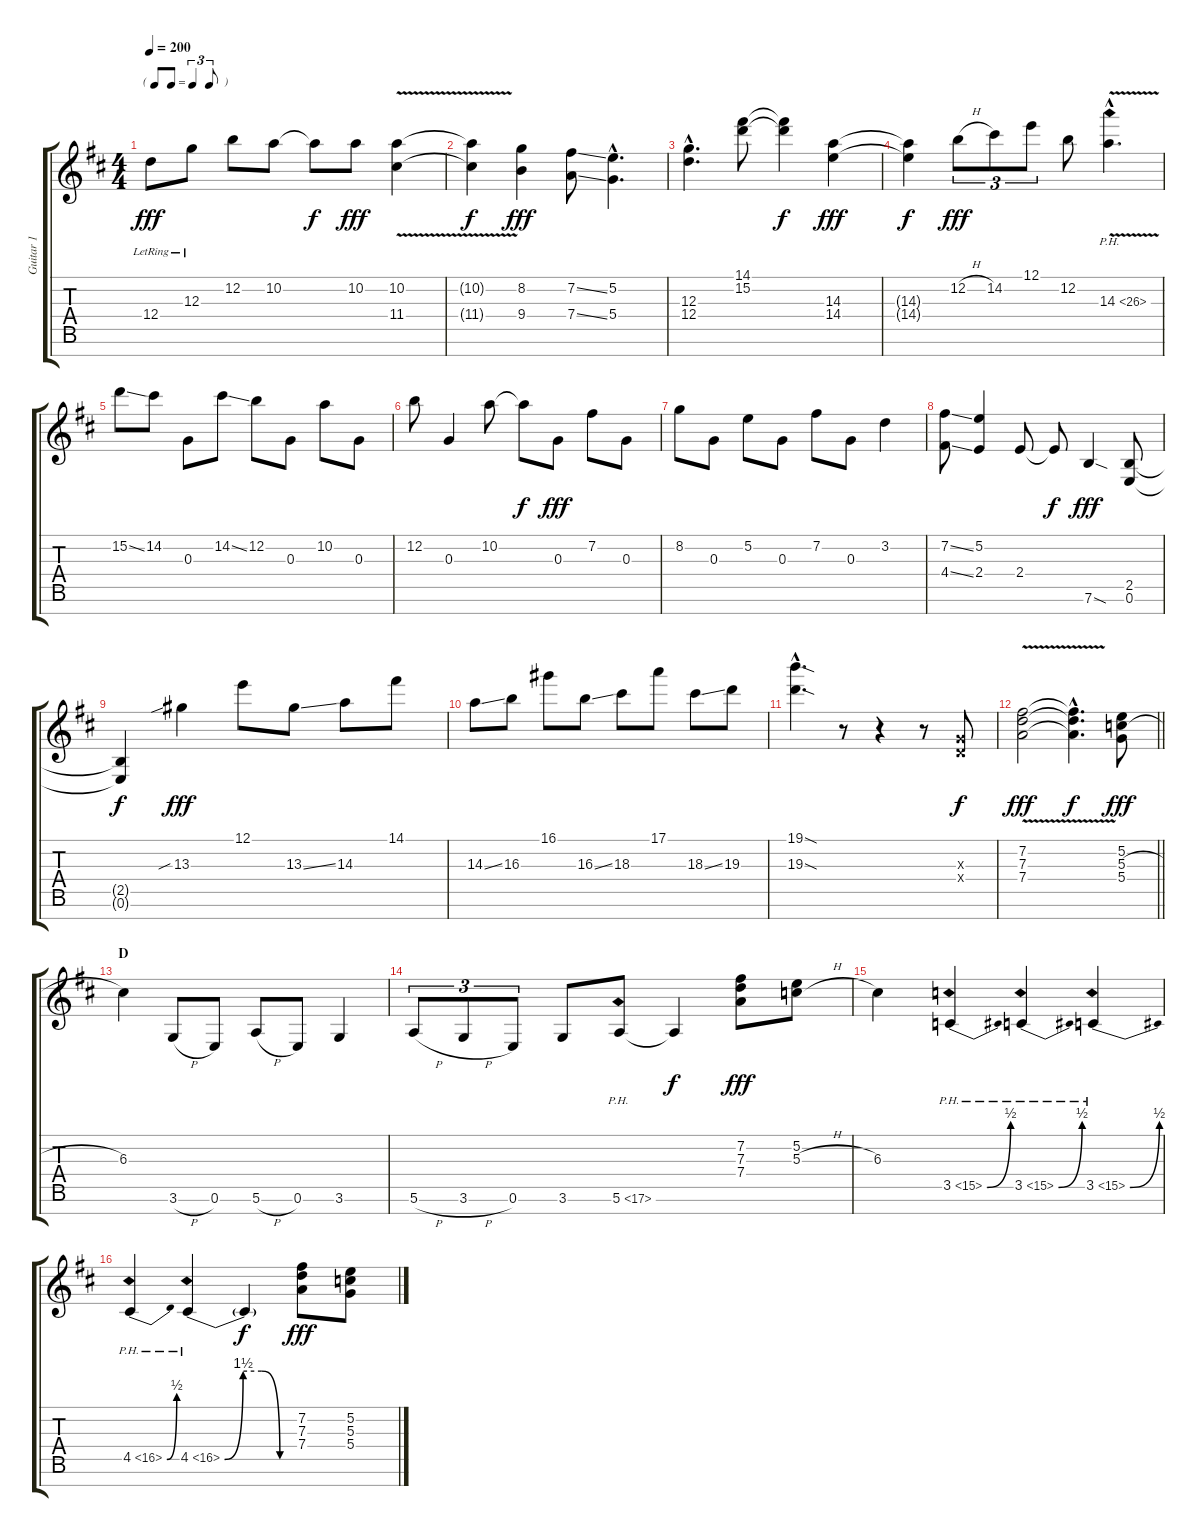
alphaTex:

\track ("Guitar 1" "Guitar 1") {instrument distortionguitar}
\staff {score tabs}
\tuning (E4 B3 G3 D3 A2 E2 B1) {hide}
\ts (4 4)
\tf triplet8th
\tempo 200
\clef g2
\ks d
12.4{lr}.8{dy fff} 12.3{lr}.8 12.2.8 10.2.8 10.2{t}.8{dy f} 10.2.8{dy fff} (10.2{v} 11.4{v}).4 |
(10.2{t} 11.4{t}).4{dy f} (8.2 9.4).4{dy fff} (7.2{ss} 7.4{ss}).8 (5.2{hac} 5.4{hac}).4{d} |
(12.3{hac} 12.4{hac}).4{d} (14.1 15.2).8 (14.1{t} 15.2{t}).4{dy f} (14.3 14.4).4{dy fff} |
(14.3{t} 14.4{t}).4{dy f} 12.2{h}.8{tu (3 2) dy fff} 14.2.8{tu (3 2)} 12.1.8{tu (3 2)} 12.2.8 14.3{ph 12 v hac}.4{d} |
15.2{ss}.8 14.2.8 0.3.8 14.2{ss}.8 12.2.8 0.3.8 10.2.8 0.3.8 |
12.2.8 0.3.4 10.2.8 10.2{t}.8{dy f} 0.3.8{dy fff} 7.2.8 0.3.8 |
8.2.8 0.3.8 5.2.8 0.3.8 7.2.8 0.3.8 3.2.4 |
(7.2{ss} 4.4{ss}).8 (5.2 2.4).4 2.4.8 2.4{t}.8{dy f} 7.6{sod}.4{dy fff} (2.5 0.6).8 |
(2.5{t} 0.6{t}).4{dy f} 13.3{sib}.4{dy fff} 12.1.8 13.3{ss}.8 14.3.8 14.1.8 |
14.3{ss}.8 16.3.8 16.1.8 16.3{ss}.8 18.3.8 17.1.8 18.3{ss}.8 19.3.8 |
(19.1{sod hac} 19.3{sod hac}).4{d} r.8 r.4 r.8 (0.3{x} 0.4{x}).8{dy f} |
\barLineRight lightlight
(7.2{v} 7.3{v} 7.4{v}).2{dy fff} (7.2{hac t} 7.3{hac t} 7.4{hac t}).4{d dy f} (5.2 5.3{h} 5.4).8{dy fff} |
\section ("" "D")
6.3.4 3.6{h}.8 0.6.8 5.6{h}.8 0.6.8 3.6.4 |
5.6{h}.8{tu (3 2)} 3.6{h}.8{tu (3 2)} 0.6.8{tu (3 2)} 3.6.8 5.6{ph 12}.8 5.6{t}.4{dy f} (7.2 7.3 7.4).8{dy fff} (5.2 5.3{h}).8 |
6.3.4 3.5{be (bend 0 0 60 2) ph 12}.4 3.5{be (bend 0 0 60 2) ph 12}.4 3.5{be (bend 0 0 60 2) ph 12}.4 |
4.5{be (bend 0 0 60 2) ph 12}.4 4.5{be (custom 0 0 15 6 30 6 45 0 60 0) ph 12}.4 4.5{t}.4{dy f} (7.2 7.3 7.4).8{dy fff} (5.2 5.3{h} 5.4).8
